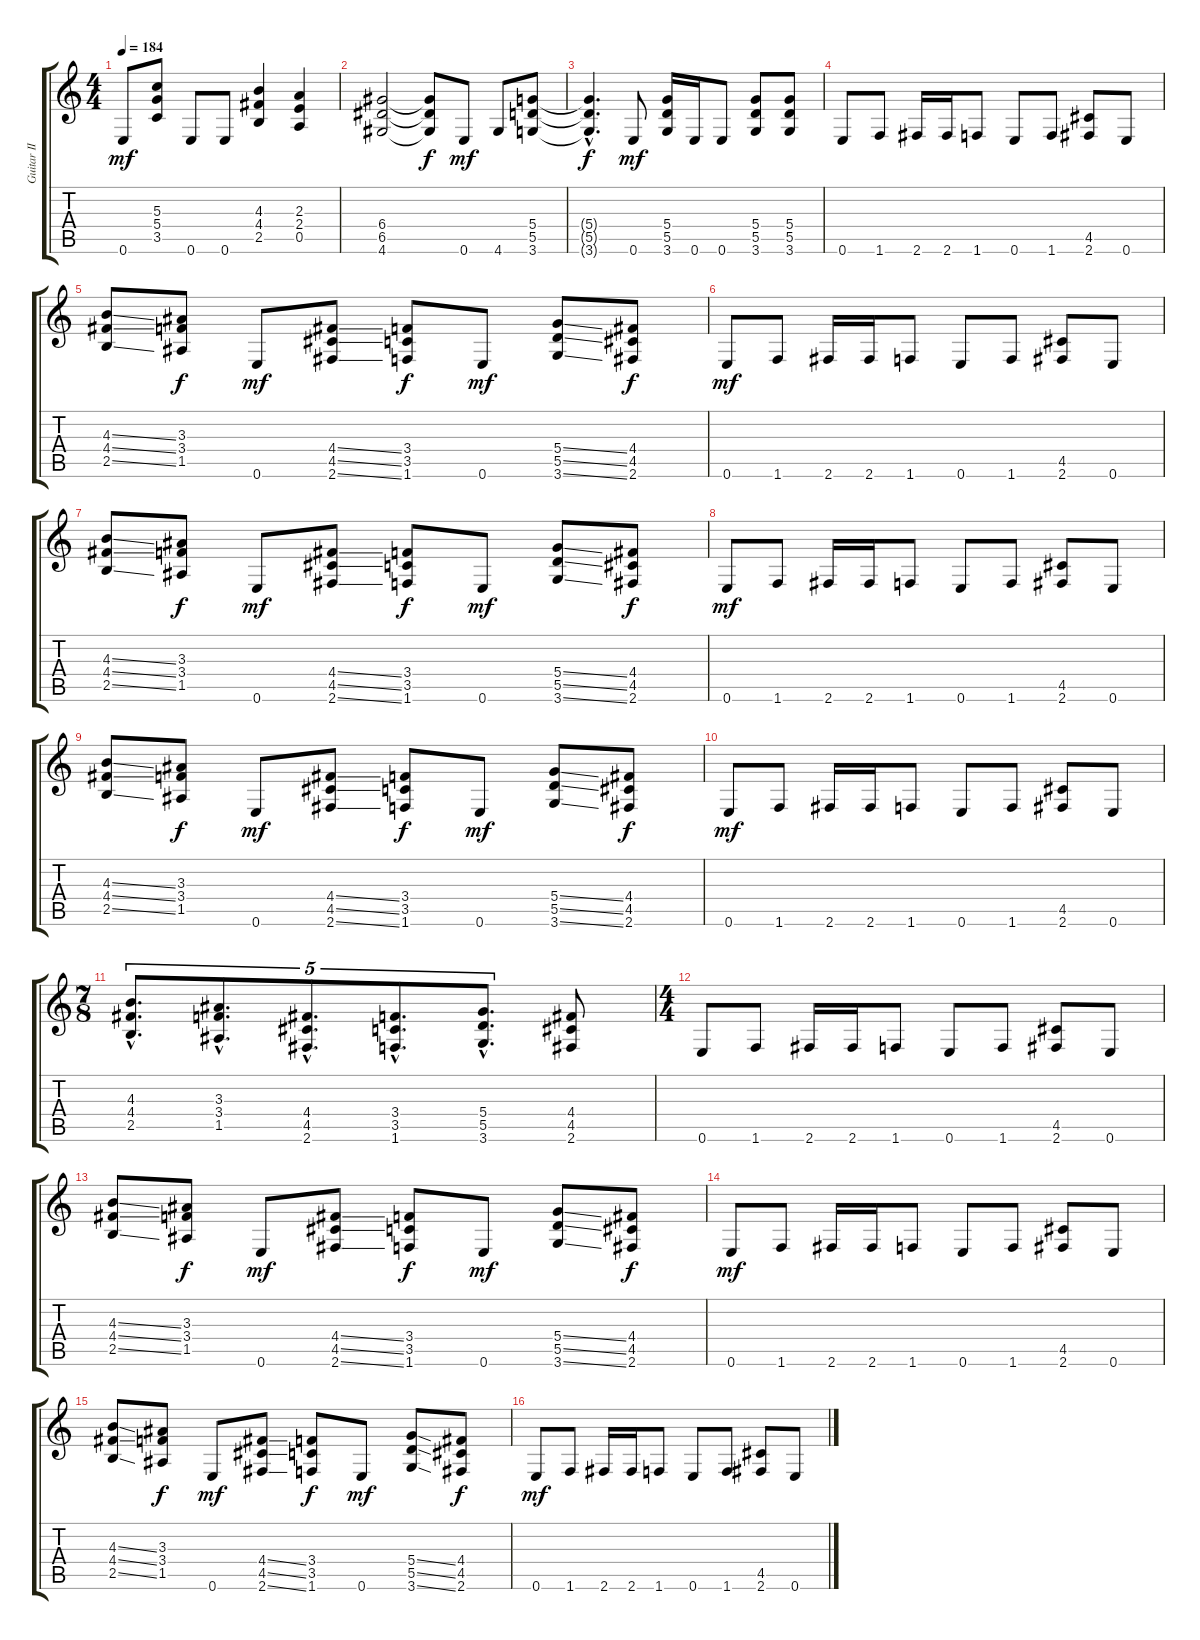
\track ("Guitar II" "Guitar II") {instrument distortionguitar}
\staff {score tabs}
\tuning (E4 B3 G3 D3 A2 E2) {hide}
\ts (4 4)
\tempo 184
\clef g2
\ks c
0.6.8{dy mf} (5.3 5.4 3.5).8 0.6.8 0.6.8 (4.3 4.4 2.5).4 (2.3 2.4 0.5).4 |
(6.4 6.5 4.6).2 (6.4{t} 6.5{t} 4.6{t}).8{dy f} 0.6.8{dy mf} 4.6.8 (5.4 5.5 3.6).8 |
(5.4{hac t} 5.5{hac t} 3.6{hac t}).4{d dy f} 0.6.8{dy mf} (5.4 5.5 3.6).16 0.6.16 0.6.8 (5.4 5.5 3.6).8 (5.4 5.5 3.6).8 |
0.6.8 1.6.8 2.6.16 2.6.16 1.6.8 0.6.8 1.6.8 (4.5 2.6).8 0.6.8 |
(4.3{ss} 4.4{ss} 2.5{ss}).8 (3.3 3.4 1.5).8{dy f} 0.6.8{dy mf} (4.4{ss} 4.5{ss} 2.6{ss}).8 (3.4 3.5 1.6).8{dy f} 0.6.8{dy mf} (5.4{ss} 5.5{ss} 3.6{ss}).8 (4.4 4.5 2.6).8{dy f} |
0.6.8{dy mf} 1.6.8 2.6.16 2.6.16 1.6.8 0.6.8 1.6.8 (4.5 2.6).8 0.6.8 |
(4.3{ss} 4.4{ss} 2.5{ss}).8 (3.3 3.4 1.5).8{dy f} 0.6.8{dy mf} (4.4{ss} 4.5{ss} 2.6{ss}).8 (3.4 3.5 1.6).8{dy f} 0.6.8{dy mf} (5.4{ss} 5.5{ss} 3.6{ss}).8 (4.4 4.5 2.6).8{dy f} |
0.6.8{dy mf} 1.6.8 2.6.16 2.6.16 1.6.8 0.6.8 1.6.8 (4.5 2.6).8 0.6.8 |
(4.3{ss} 4.4{ss} 2.5{ss}).8 (3.3 3.4 1.5).8{dy f} 0.6.8{dy mf} (4.4{ss} 4.5{ss} 2.6{ss}).8 (3.4 3.5 1.6).8{dy f} 0.6.8{dy mf} (5.4{ss} 5.5{ss} 3.6{ss}).8 (4.4 4.5 2.6).8{dy f} |
0.6.8{dy mf} 1.6.8 2.6.16 2.6.16 1.6.8 0.6.8 1.6.8 (4.5 2.6).8 0.6.8 |
\ts (7 8)
(4.3{hac} 4.4{hac} 2.5{hac}).8{d tu (5 4)} (3.3{hac} 3.4{hac} 1.5{hac}).8{d tu (5 4)} (4.4{hac} 4.5{hac} 2.6{hac}).8{d tu (5 4)} (3.4{hac} 3.5{hac} 1.6{hac}).8{d tu (5 4)} (5.4{hac} 5.5{hac} 3.6{hac}).8{d tu (5 4)} (4.4 4.5 2.6).8 |
\ts (4 4)
0.6.8 1.6.8 2.6.16 2.6.16 1.6.8 0.6.8 1.6.8 (4.5 2.6).8 0.6.8 |
(4.3{ss} 4.4{ss} 2.5{ss}).8 (3.3 3.4 1.5).8{dy f} 0.6.8{dy mf} (4.4{ss} 4.5{ss} 2.6{ss}).8 (3.4 3.5 1.6).8{dy f} 0.6.8{dy mf} (5.4{ss} 5.5{ss} 3.6{ss}).8 (4.4 4.5 2.6).8{dy f} |
0.6.8{dy mf} 1.6.8 2.6.16 2.6.16 1.6.8 0.6.8 1.6.8 (4.5 2.6).8 0.6.8 |
(4.3{ss} 4.4{ss} 2.5{ss}).8 (3.3 3.4 1.5).8{dy f} 0.6.8{dy mf} (4.4{ss} 4.5{ss} 2.6{ss}).8 (3.4 3.5 1.6).8{dy f} 0.6.8{dy mf} (5.4{ss} 5.5{ss} 3.6{ss}).8 (4.4 4.5 2.6).8{dy f} |
0.6.8{dy mf} 1.6.8 2.6.16 2.6.16 1.6.8 0.6.8 1.6.8 (4.5 2.6).8 0.6.8
